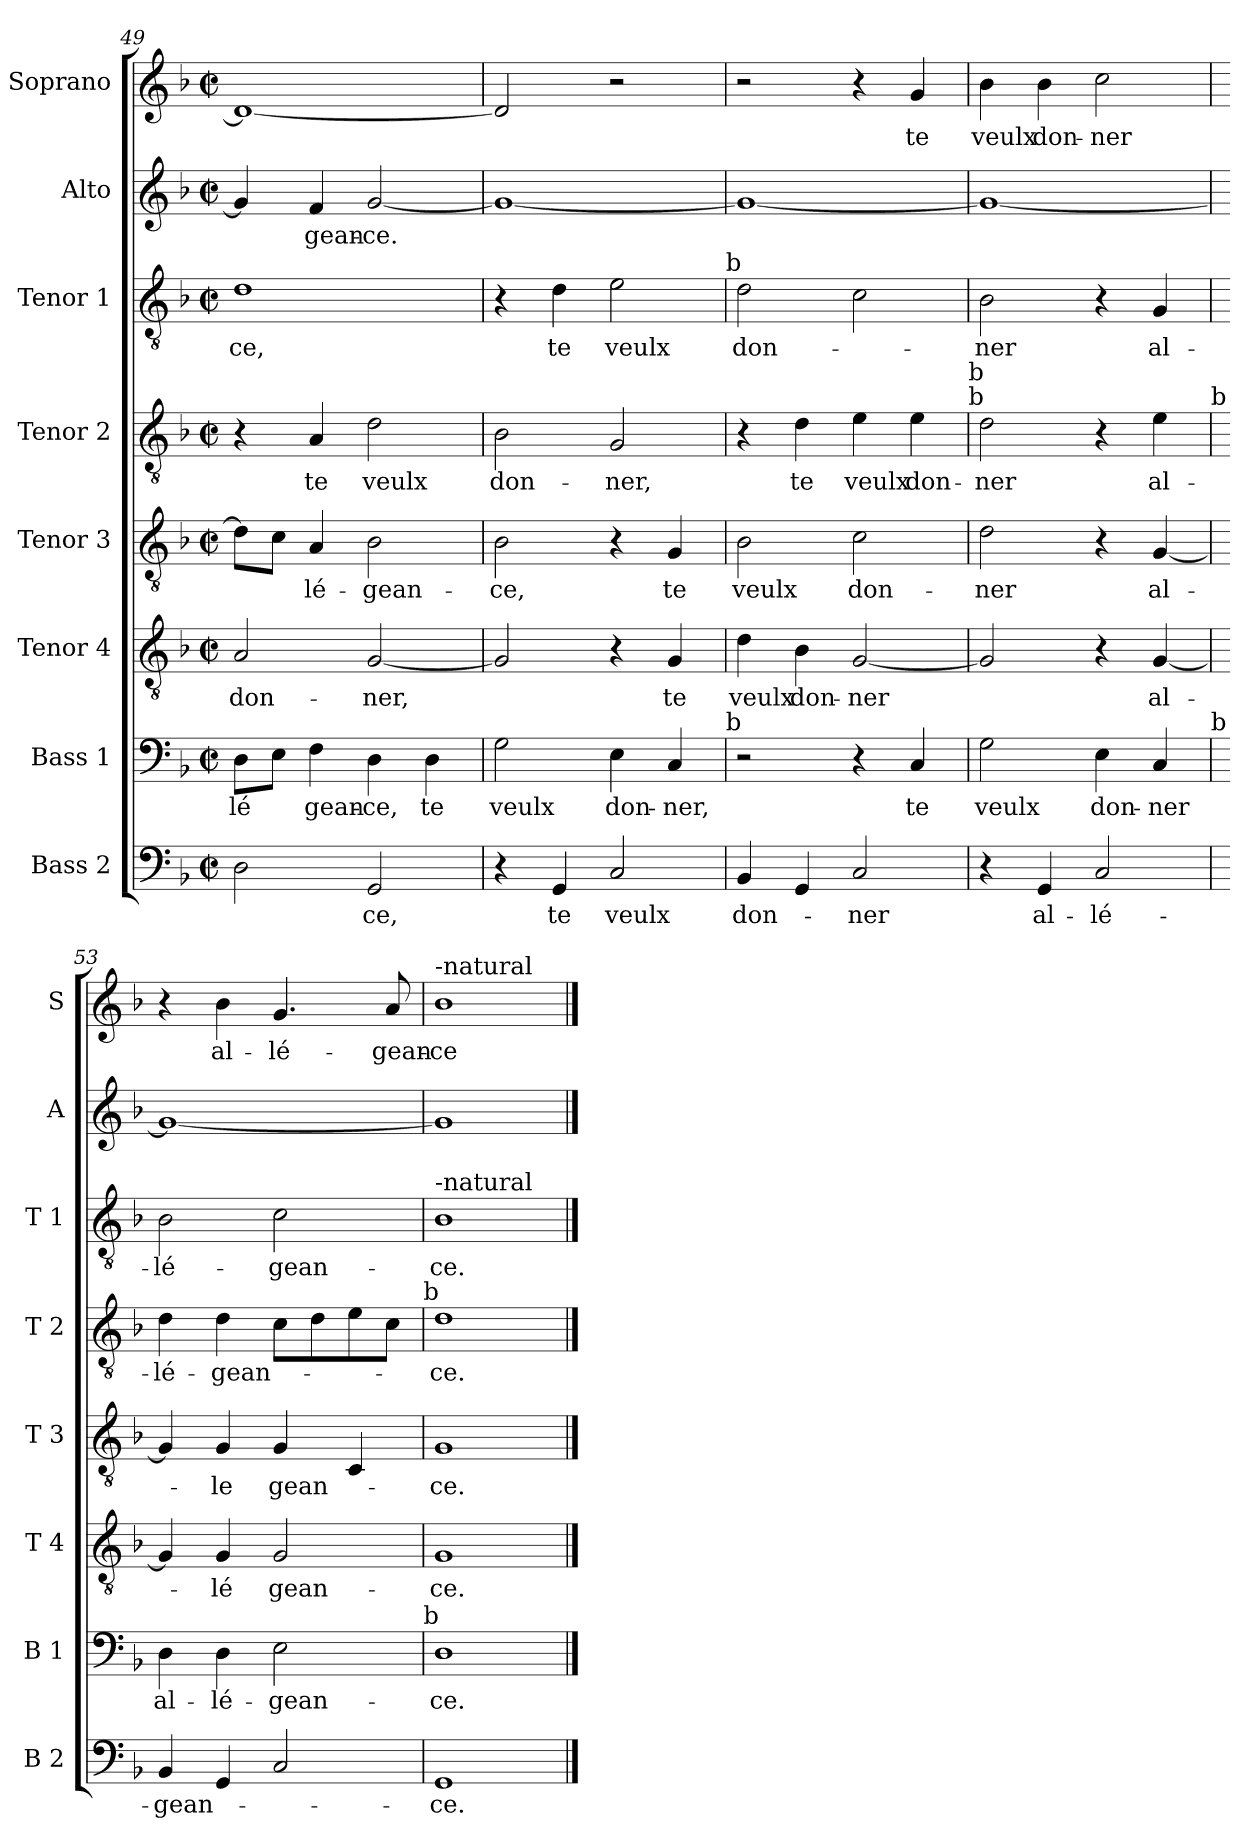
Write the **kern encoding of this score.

**kern	**text	**kern	**text	**kern	**text	**kern	**text	**kern	**text	**kern	**text	**kern	**text	**kern	**text
*part8	*part8	*part7	*part7	*part6	*part6	*part5	*part5	*part4	*part4	*part3	*part3	*part2	*part2	*part1	*part1
*staff8	*staff8	*staff7	*staff7	*staff6	*staff6	*staff5	*staff5	*staff4	*staff4	*staff3	*staff3	*staff2	*staff2	*staff1	*staff1
*I"Bass 2	*	*I"Bass 1	*	*I"Tenor 4	*	*I"Tenor 3	*	*I"Tenor 2	*	*I"Tenor 1	*	*I"Alto	*	*I"Soprano	*
*I'B 2	*	*I'B 1	*	*I'T 4	*	*I'T 3	*	*I'T 2	*	*I'T 1	*	*I'A	*	*I'S	*
!!LO:LB:g=z
*clefF4	*	*clefF4	*	*clefGv2	*	*clefGv2	*	*clefGv2	*	*clefGv2	*	*clefG2	*	*clefG2	*
*k[b-]	*	*k[b-]	*	*k[b-]	*	*k[b-]	*	*k[b-]	*	*k[b-]	*	*k[b-]	*	*k[b-]	*
*F:	*	*F:	*	*F:	*	*F:	*	*F:	*	*F:	*	*F:	*	*F:	*
*M2/2	*	*M2/2	*	*M2/2	*	*M2/2	*	*M2/2	*	*M2/2	*	*M2/2	*	*M2/2	*
*met(c|)	*	*met(c|)	*	*met(c|)	*	*met(c|)	*	*met(c|)	*	*met(c|)	*	*met(c|)	*	*met(c|)	*
=49	=49	=49	=49	=49	=49	=49	=49	=49	=49	=49	=49	=49	=49	=49	=49
2D\	.	8D\L	-lé	2A/	don-	8d\L]	.	4r	.	1d	-ce,	4g/]	.	1d_	.
.	.	8E\J	.	.	.	8c\J	.	.	.	.	.	.	.	.	.
.	.	4F\	gean-	.	.	4A/	-lé-	4A/	te	.	.	4f/	-gean-	.	.
2GG/	-ce,	4D\	-ce,	[2G/	-ner,	2B-\	-gean-	2d\	veulx	.	.	[2g/	-ce.	.	.
.	.	4D\	te	.	.	.	.	.	.	.	.	.	.	.	.
=50	=50	=50	=50	=50	=50	=50	=50	=50	=50	=50	=50	=50	=50	=50	=50
4r	.	2G\	veulx	2G/]	.	2B-\	-ce,	2B-\	don-	4r	.	1g_	.	2d/]	.
4GG/	te	.	.	.	.	.	.	.	.	4d\	te	.	.	.	.
2C/	veulx	4E\	don-	4r	.	4r	.	2G/	-ner,	2e\	veulx	.	.	2r	.
.	.	4C/	-ner,	4G/	te	4G/	te	.	.	.	.	.	.	.	.
!	!	!	!	!	!	!	!	!	!	!LO:TX:a:t=b	!	!	!	!	!
!	!	!LO:TX:a:t=b	!	!	!	!	!	!	!	!	!	!	!	!	!
=51	=51	=51	=51	=51	=51	=51	=51	=51	=51	=51	=51	=51	=51	=51	=51
4BB-/	don-	2r	.	4d\	veulx	2B-\	veulx	4r	.	2d\	don-	1g_	.	2r	.
4GG/	.	.	.	4B-\	don-	.	.	4d\	te	.	.	.	.	.	.
2C/	-ner	4r	.	[2G/	-ner	2c\	don-	4e\	veulx	2c\	.	.	.	4r	.
.	.	4C/	te	.	.	.	.	4e\	don-	.	.	.	.	4g/	te
!	!	!	!	!	!	!	!	!LO:TX:a:t=b	!	!	!	!	!	!	!
!	!	!	!	!	!	!	!	!LO:TX:a:t=b	!	!	!	!	!	!	!
=52	=52	=52	=52	=52	=52	=52	=52	=52	=52	=52	=52	=52	=52	=52	=52
4r	.	2G\	veulx	2G/]	.	2d\	-ner	2d\	-ner	2B-\	-ner	1g_	.	4b-\	veulx
4GG/	al-	.	.	.	.	.	.	.	.	.	.	.	.	4b-\	don-
2C/	-lé-	4E\	don-	4r	.	4r	.	4r	.	4r	.	.	.	2cc\	-ner
.	.	4C/	-ner	[4G/	al-	[4G/	al-	4e\	al-	4G/	al-	.	.	.	.
!	!	!	!	!	!	!	!	!LO:TX:a:t=b	!	!	!	!	!	!	!
!	!	!LO:TX:a:t=b	!	!	!	!	!	!	!	!	!	!	!	!	!
=53	=53	=53	=53	=53	=53	=53	=53	=53	=53	=53	=53	=53	=53	=53	=53
4BB-/	-gean-	4D\	al-	4G/]	.	4G/]	.	4d\	-lé-	2B-\	-lé-	1g_	.	4r	.
4GG/	.	4D\	-lé-	4G/	-lé	4G/	-le	4d\	-gean-	.	.	.	.	4b-\	al-
2C/	.	2E\	-gean-	2G/	gean-	4G/	gean-	8c\L	.	2c\	-gean-	.	.	4.g/	-lé-
.	.	.	.	.	.	.	.	8d\	.	.	.	.	.	.	.
.	.	.	.	.	.	4C/	.	8e\	.	.	.	.	.	.	.
.	.	.	.	.	.	.	.	8c\J	.	.	.	.	.	8a/	-gean-
!	!	!	!	!	!	!	!	!LO:TX:a:t=b	!	!	!	!	!	!	!
!	!	!LO:TX:a:t=b	!	!	!	!	!	!	!	!	!	!	!	!	!
=54	=54	=54	=54	=54	=54	=54	=54	=54	=54	=54	=54	=54	=54	=54	=54
!	!	!	!	!	!	!	!	!	!	!	!	!	!	!LO:TX:a:t=-natural	!
!	!	!	!	!	!	!	!	!	!	!LO:TX:a:t=-natural	!	!	!	!	!
1GG	-ce.	1D	-ce.	1G	-ce.	1G	-ce.	1d	-ce.	1B-	-ce.	1g]	.	1b-	-ce
==	==	==	==	==	==	==	==	==	==	==	==	==	==	==	==
*-	*-	*-	*-	*-	*-	*-	*-	*-	*-	*-	*-	*-	*-	*-	*-
